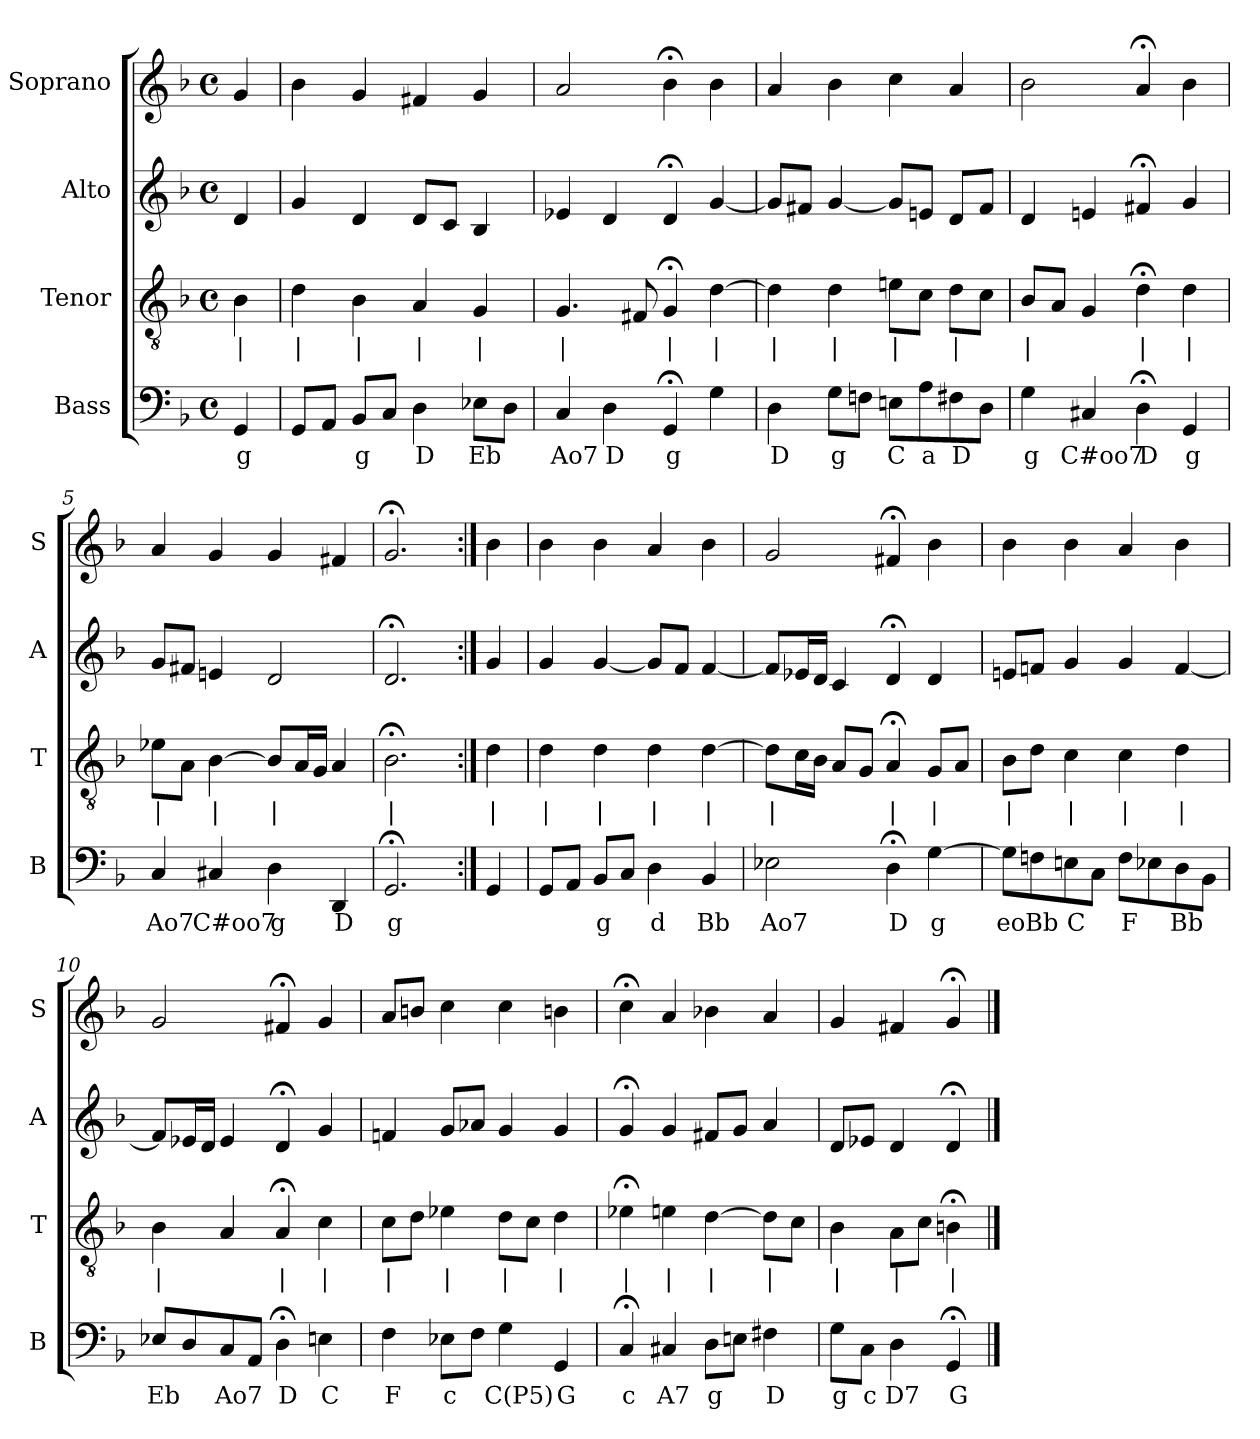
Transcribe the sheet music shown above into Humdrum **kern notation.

**kern	**text	**kern	**text	**kern	**kern
*part4	*part4	*part3	*part3	*part2	*part1
*staff4	*staff4	*staff3	*staff3	*staff2	*staff1
*I"Bass	*	*I"Tenor	*	*I"Alto	*I"Soprano
*I'B	*	*I'T	*	*I'A	*I'S
*clefF4	*	*clefGv2	*	*clefG2	*clefG2
*k[b-]	*	*k[b-]	*	*k[b-]	*k[b-]
*G:dor	*	*G:dor	*	*G:dor	*G:dor
*M4/4	*	*M4/4	*	*M4/4	*M4/4
*met(c)	*	*met(c)	*	*met(c)	*met(c)
*MM100	*	*MM100	*	*MM100	*MM100
=	=	=	=	=	=
4GG	g	4B-	|	4d	4g
=1	=1	=1	=1	=1	=1
8GGL	.	4d	|	4g	4b-
8AAJ	.	.	.	.	.
8BB-L	g	4B-	|	4d	4g
8CJ	.	.	.	.	.
4D	D	4A	|	8dL	4f#X
.	.	.	.	8cJ	.
8E-XL	Eb	4G	|	4B-	4g
8DJ	.	.	.	.	.
=2	=2	=2	=2	=2	=2
4C	Ao7	4.G	|	4e-X	2a
4D	D	.	.	4d	.
.	.	8F#X	.	.	.
4GG;<	g	4G;<	|	4d;<	4b-;<
4G	.	[4d	|	[4g	4b-
=3	=3	=3	=3	=3	=3
4D	D	4d]	|	8gL]	4a
.	.	.	.	8f#XJ	.
8GL	g	4d	|	[4g	4b-
8FnJ	.	.	.	.	.
8EnL	C	8enL	|	8gL]	4cc
8A	a	8cJ	.	8enJ	.
8F#X	D	8dL	|	8dL	4a
8DJ	.	8cJ	.	8f#J	.
=4	=4	=4	=4	=4	=4
4G	g	8B-L	|	4d	2b-
.	.	8AJ	.	.	.
4C#X	C#oo7	4G	.	4en	.
4D;<	D	4d;<	|	4f#X;<	4a;<
4GG	g	4d	|	4g	4b-
=5	=5	=5	=5	=5	=5
4C	Ao7	8e-XL	|	8gL	4a
.	.	8AJ	.	8f#XJ	.
4C#X	C#oo7	[4B-	|	4en	4g
4D	g	8B-L]	|	2d	4g
.	.	16AL	.	.	.
.	.	16GJJ	.	.	.
4DD	D	4A	.	.	4f#X
=6	=6	=6	=6	=6	=6
2.GG;<	g	2.B-;<	|	2.d;<	2.g;<
=:|!	=:|!	=:|!	=:|!	=:|!	=:|!
4GG	.	4d	|	4g	4b-
=7	=7	=7	=7	=7	=7
8GGL	.	4d	|	4g	4b-
8AAJ	.	.	.	.	.
8BB-L	g	4d	|	[4g	4b-
8CJ	.	.	.	.	.
4D	d	4d	|	8gL]	4a
.	.	.	.	8fJ	.
4BB-	Bb	[4d	|	[4f	4b-
=8	=8	=8	=8	=8	=8
2E-X	Ao7	8dL]	|	8fL]	2g
.	.	16cL	.	16e-XL	.
.	.	16B-JJ	.	16dJJ	.
.	.	8AL	.	4c	.
.	.	8GJ	.	.	.
4D;<	D	4A;<	|	4d;<	4f#X;<
[4G	g	8GL	|	4d	4b-
.	.	8AJ	.	.	.
=9	=9	=9	=9	=9	=9
8GL]	eo	8B-L	|	8enL	4b-
8Fn	Bb	8dJ	.	8fnJ	.
8En	C	4c	|	4g	4b-
8CJ	.	.	.	.	.
8FL	F	4c	|	4g	4a
8E-X	.	.	.	.	.
8D	Bb	4d	|	[4f	4b-
8BB-J	.	.	.	.	.
=10	=10	=10	=10	=10	=10
8E-XL	Eb	4B-	|	8fL]	2g
8D	.	.	.	16e-XL	.
.	.	.	.	16dJJ	.
8C	Ao7	4A	.	4e-	.
8AAJ	.	.	.	.	.
4D;<	D	4A;<	|	4d;<	4f#X;<
4En	C	4c	|	4g	4g
=11	=11	=11	=11	=11	=11
4F	F	8cL	|	4fn	8aL
.	.	8dJ	.	.	8bnJ
8E-XL	c	4e-X	|	8gL	4cc
8FJ	.	.	.	8a-XJ	.
4G	C(P5)	8dL	|	4g	4cc
.	.	8cJ	.	.	.
4GG	G	4d	|	4g	4bn
=12	=12	=12	=12	=12	=12
4C;<	c	4e-X;<	|	4g;<	4cc;<
4C#X	A7	4en	|	4g	4a
8DL	g	[4d	|	8f#XL	4b-X
8EnJ	.	.	.	8gJ	.
4F#X	D	8dL]	|	4a	4a
.	.	8cJ	.	.	.
=13	=13	=13	=13	=13	=13
8GL	g	4B-	|	8dL	4g
8CJ	c	.	.	8e-XJ	.
4D	D7	8AL	|	4d	4f#X
.	.	8cJ	.	.	.
4GG;<	G	4Bn;<	|	4d;<	4g;<
==	==	==	==	==	==
*-	*-	*-	*-	*-	*-
